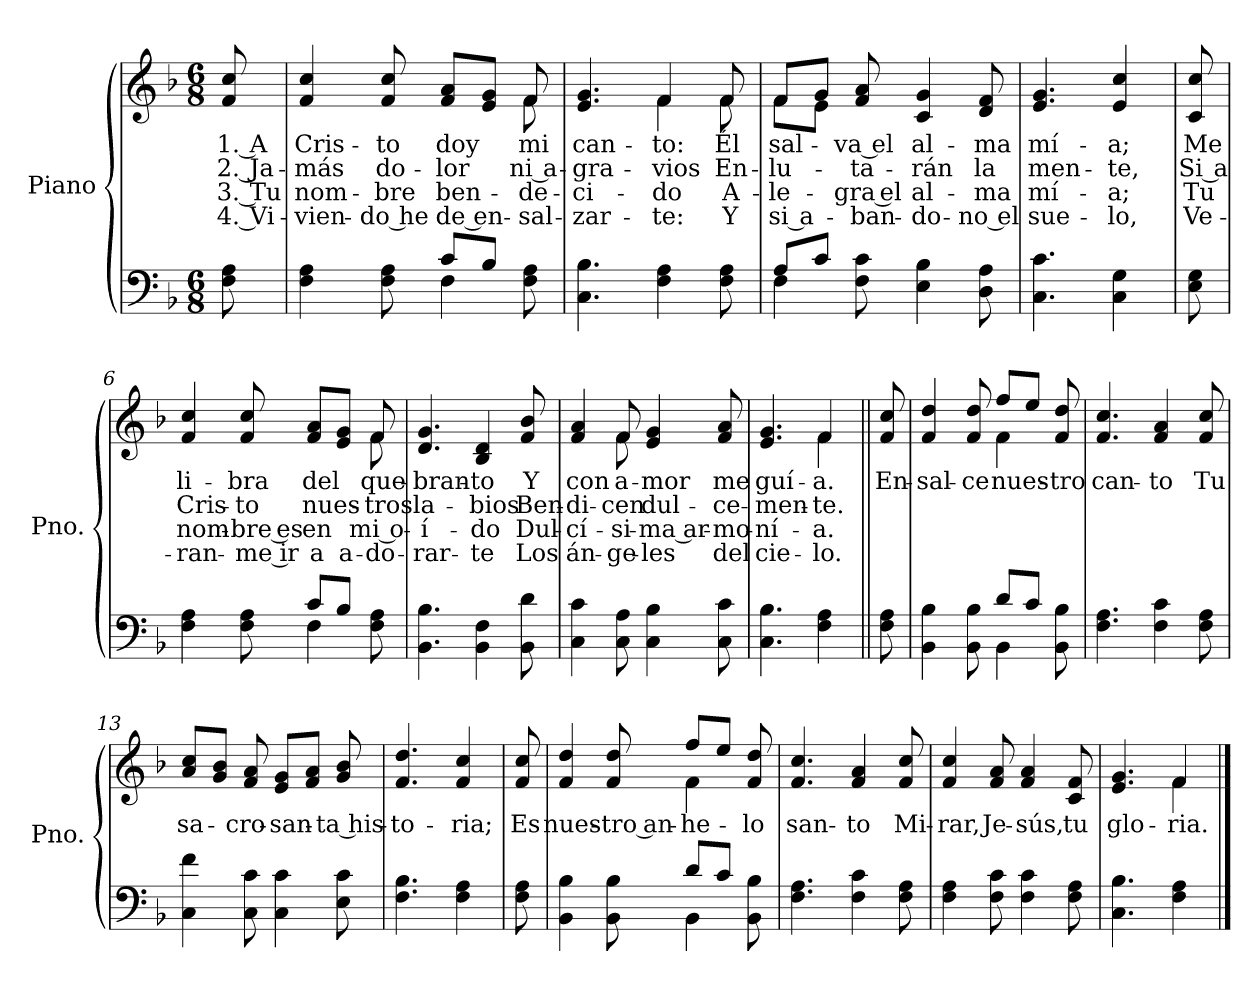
**kern	**kern	**text	**text	**text	**text
*part1	*part1	*part1	*part1	*part1	*part1
*staff2	*staff1	*staff1	*staff1	*staff1	*staff1
*I"Piano	*	*	*	*	*
*I'Pno.	*	*	*	*	*
*stria5	*stria5	*	*	*	*
*clefF4	*clefG2	*	*	*	*
*k[b-]	*k[b-]	*	*	*	*
*M6/8	*M6/8	*	*	*	*
=	=	=	=	=	=
!	!	!LO:LY:b	!LO:LY:b	!LO:LY:b	!LO:LY:b
8F\ 8A\	8f/ 8cc/	1. A	2. Ja-	3. Tu	4. Vi-
=1	=1	=1	=1	=1	=1
*^	*	*	*	*	*
!	!	!	!LO:LY:b	!LO:LY:b	!LO:LY:b	!LO:LY:b
*	*	*^	*	*	*	*
4F\ 4A\	4.ryy	4f/ 4cc/	8ryy	Cris-	-más	nom-	-vien-
!	!	!	!	!LO:LY:b	!LO:LY:b	!LO:LY:b	!LO:LY:b
*	*	*v	*v	*	*	*	*
8F\ 8A\	.	8f/ 8cc/	-to	do-	-bre	-do he
!	!	!	!LO:LY:b	!LO:LY:b	!LO:LY:b	!LO:LY:b
8c/L	4F\	8f/ 8a/L	doy	-lor	ben-	de en-
8B-/J	.	8e/ 8g/J	.	.	.	.
!	!	!	!LO:LY:b	!LO:LY:b	!LO:LY:b	!LO:LY:b
*	*	*^	*	*	*	*
8F\ 8A\	8ryy	8f/	8f\	mi	ni a-	-de-	-sal-
=2	=2	=2	=2	=2	=2	=2	=2
!	!	!	!	!LO:LY:b	!LO:LY:b	!LO:LY:b	!LO:LY:b
*v	*v	*	*	*	*	*	*
4.C\ 4.B-\	4.e/ 4.g/	4.ryy	can-	-gra-	-ci-	-zar-
!	!	!	!LO:LY:b	!LO:LY:b	!LO:LY:b	!LO:LY:b
4F\ 4A\	4f/	4f\	-to:	-vios	-do	-te:
!	!	!	!LO:LY:b	!LO:LY:b	!LO:LY:b	!LO:LY:b
8F\ 8A\	8f/	8f\	Él	En-	A-	Y
=3	=3	=3	=3	=3	=3	=3
*^	*	*	*	*	*	*
!	!	!	!	!LO:LY:b	!LO:LY:b	!LO:LY:b	!LO:LY:b
8A/L	4F\	8f/L	8f\L	sal-	-lu-	-le-	si a-
8c/J	.	8g/J	8e\J	.	.	.	.
!	!	!	!	!LO:LY:b	!LO:LY:b	!LO:LY:b	!LO:LY:b
8F\ 8c\	2ryy	8f/ 8a/	2ryy	-va el	-ta-	-gra el	-ban-
!	!	!	!	!LO:LY:b	!LO:LY:b	!LO:LY:b	!LO:LY:b
4E\ 4B-\	.	4c/ 4g/	.	al-	-rán	al-	-do-
!	!	!	!	!LO:LY:b	!LO:LY:b	!LO:LY:b	!LO:LY:b
8D\ 8A\	.	8d/ 8f/	.	-ma	la	-ma	-no el
*v	*v	*	*	*	*	*	*
*	*v	*v	*	*	*	*
=4	=4	=4	=4	=4	=4
!	!	!LO:LY:b	!LO:LY:b	!LO:LY:b	!LO:LY:b
4.C\ 4.c\	4.e/ 4.g/	mí-	men-	mí-	sue-
!	!	!LO:LY:b	!LO:LY:b	!LO:LY:b	!LO:LY:b
4C\ 4G\	4e/ 4cc/	-a;	-te,	-a;	-lo,
=5	=5	=5	=5	=5	=5
!	!	!LO:LY:b	!LO:LY:b	!LO:LY:b	!LO:LY:b
8E\ 8G\	8c/ 8cc/	Me	Si a	Tu	Ve-
=6	=6	=6	=6	=6	=6
*^	*	*	*	*	*
!	!	!	!LO:LY:b	!LO:LY:b	!LO:LY:b	!LO:LY:b
*	*	*^	*	*	*	*
4F\ 4A\	4.ryy	4f/ 4cc/	8ryy	li-	Cris-	nom-	-ran-
!	!	!	!	!LO:LY:b	!LO:LY:b	!LO:LY:b	!LO:LY:b
*	*	*v	*v	*	*	*	*
8F\ 8A\	.	8f/ 8cc/	-bra	-to	-bre es	-me ir
!	!	!	!LO:LY:b	!LO:LY:b	!LO:LY:b	!LO:LY:b
8c/L	4F\	8f/ 8a/L	del	nues-	en	a
!	!	!	!	!	!	!LO:LY:b
8B-/J	.	8e/ 8g/J	.	.	.	a-
!	!	!	!LO:LY:b	!LO:LY:b	!LO:LY:b	!LO:LY:b
*	*	*^	*	*	*	*
8F\ 8A\	8ryy	8f/	8f\	que-	-tros	mi o-	-do-
=7	=7	=7	=7	=7	=7	=7	=7
!	!	!	!	!LO:LY:b	!LO:LY:b	!LO:LY:b	!LO:LY:b
*v	*v	*	*	*	*	*	*
*	*v	*v	*	*	*	*
4.BB-\ 4.B-\	4.d/ 4.g/	-bran-	la-	-í-	-rar-
!	!	!LO:LY:b	!LO:LY:b	!LO:LY:b	!LO:LY:b
4BB-\ 4F\	4B-/ 4d/	-to	-bios	-do	-te
!	!	!LO:LY:b	!LO:LY:b	!LO:LY:b	!LO:LY:b
8BB-\ 8d\	8f/ 8b-/	Y	Ben-	Dul-	Los
=8	=8	=8	=8	=8	=8
!	!	!LO:LY:b	!LO:LY:b	!LO:LY:b	!LO:LY:b
*	*^	*	*	*	*
4C\ 4c\	4f/ 4a/	4ryy	con	-di-	-cí-	án-
!	!	!	!LO:LY:b	!LO:LY:b	!LO:LY:b	!LO:LY:b
8C\ 8A\	8f/	8f\	a-	-cen	-si-	-ge-
!	!	!	!LO:LY:b	!LO:LY:b	!LO:LY:b	!LO:LY:b
4C\ 4B-\	4e/ 4g/	4.ryy	-mor	dul-	-ma ar-	-les
!	!	!	!LO:LY:b	!LO:LY:b	!LO:LY:b	!LO:LY:b
8C\ 8c\	8f/ 8a/	.	me	-ce-	-mo-	del
=9	=9	=9	=9	=9	=9	=9
!	!	!	!LO:LY:b	!LO:LY:b	!LO:LY:b	!LO:LY:b
4.C\ 4.B-\	4.e/ 4.g/	4.ryy	guí-	-men-	-ní-	cie-
!	!	!	!LO:LY:b	!LO:LY:b	!LO:LY:b	!LO:LY:b
4F\ 4A\	4f/	4f\	-a.	-te.	-a.	-lo.
=10||	=10||	=10||	=10||	=10||	=10||	=10||
!	!LO:TX:a:t=Coro	!	!	!	!	!
!	!	!	!LO:LY:b	!	!	!
*	*v	*v	*	*	*	*
8F\ 8A\	8f/ 8cc/	En-	.	.	.
=11	=11	=11	=11	=11	=11
*^	*	*	*	*	*
!	!	!	!LO:LY:b	!	!	!
*	*	*^	*	*	*	*
4BB-\ 4B-\	4.ryy	4f/ 4dd/	4.ryy	-sal-	.	.	.
!	!	!	!	!LO:LY:b	!	!	!
8BB-\ 8B-\	.	8f/ 8dd/	.	-ce	.	.	.
!	!	!	!	!LO:LY:b	!	!	!
8d/L	4BB-\	8ff/L	4f\	nues-	.	.	.
8c/J	.	8ee/J	.	.	.	.	.
!	!	!	!	!LO:LY:b	!	!	!
8BB-\ 8B-\	8ryy	8f/ 8dd/	8ryy	-tro	.	.	.
=12	=12	=12	=12	=12	=12	=12	=12
!	!	!	!	!LO:LY:b	!	!	!
*v	*v	*	*	*	*	*	*
*	*v	*v	*	*	*	*
4.F\ 4.A\	4.f/ 4.cc/	can-	.	.	.
!	!	!LO:LY:b	!	!	!
4F\ 4c\	4f/ 4a/	-to	.	.	.
!	!	!LO:LY:b	!	!	!
8F\ 8A\	8f/ 8cc/	Tu	.	.	.
=13	=13	=13	=13	=13	=13
!	!	!LO:LY:b	!	!	!
4C\ 4f\	8a/ 8cc/L	sa-	.	.	.
.	8g/ 8b-/J	.	.	.	.
!	!	!LO:LY:b	!	!	!
8C\ 8c\	8f/ 8a/	-cro-	.	.	.
!	!	!LO:LY:b	!	!	!
4C\ 4c\	8e/ 8g/L	-san-	.	.	.
.	8f/ 8a/J	.	.	.	.
!	!	!LO:LY:b	!	!	!
8E\ 8c\	8g/ 8b-/	-ta his-	.	.	.
=14	=14	=14	=14	=14	=14
!	!	!LO:LY:b	!	!	!
4.F\ 4.B-\	4.f/ 4.dd/	-to-	.	.	.
!	!	!LO:LY:b	!	!	!
4F\ 4A\	4f/ 4cc/	-ria;	.	.	.
=15	=15	=15	=15	=15	=15
!	!	!LO:LY:b	!	!	!
8F\ 8A\	8f/ 8cc/	Es	.	.	.
=16	=16	=16	=16	=16	=16
*^	*	*	*	*	*
!	!	!	!LO:LY:b	!	!	!
*	*	*^	*	*	*	*
4BB-\ 4B-\	4.ryy	4f/ 4dd/	4.ryy	nues-	.	.	.
!	!	!	!	!LO:LY:b	!	!	!
8BB-\ 8B-\	.	8f/ 8dd/	.	-tro an-	.	.	.
!	!	!	!	!LO:LY:b	!	!	!
8d/L	4BB-\	8ff/L	4f\	-he-	.	.	.
8c/J	.	8ee/J	.	.	.	.	.
!	!	!	!	!LO:LY:b	!	!	!
8BB-\ 8B-\	8ryy	8f/ 8dd/	8ryy	-lo	.	.	.
=17	=17	=17	=17	=17	=17	=17	=17
!	!	!	!	!LO:LY:b	!	!	!
*v	*v	*	*	*	*	*	*
*	*v	*v	*	*	*	*
4.F\ 4.A\	4.f/ 4.cc/	san-	.	.	.
!	!	!LO:LY:b	!	!	!
4F\ 4c\	4f/ 4a/	-to	.	.	.
!	!	!LO:LY:b	!	!	!
8F\ 8A\	8f/ 8cc/	Mi-	.	.	.
=18	=18	=18	=18	=18	=18
!	!	!LO:LY:b	!	!	!
4F\ 4A\	4f/ 4cc/	-rar,	.	.	.
!	!	!LO:LY:b	!	!	!
8F\ 8c\	8f/ 8a/	Je-	.	.	.
!	!	!LO:LY:b	!	!	!
4F\ 4c\	4f/ 4a/	-sús,	.	.	.
!	!	!LO:LY:b	!	!	!
8F\ 8A\	8c/ 8f/	tu	.	.	.
=19	=19	=19	=19	=19	=19
!	!	!LO:LY:b	!	!	!
*	*^	*	*	*	*
4.C\ 4.B-\	4.e/ 4.g/	4.ryy	glo-	.	.	.
!	!	!	!LO:LY:b	!	!	!
4F\ 4A\	4f/	4f\	-ria.	.	.	.
*	*v	*v	*	*	*	*
==	==	==	==	==	==
*-	*-	*-	*-	*-	*-
